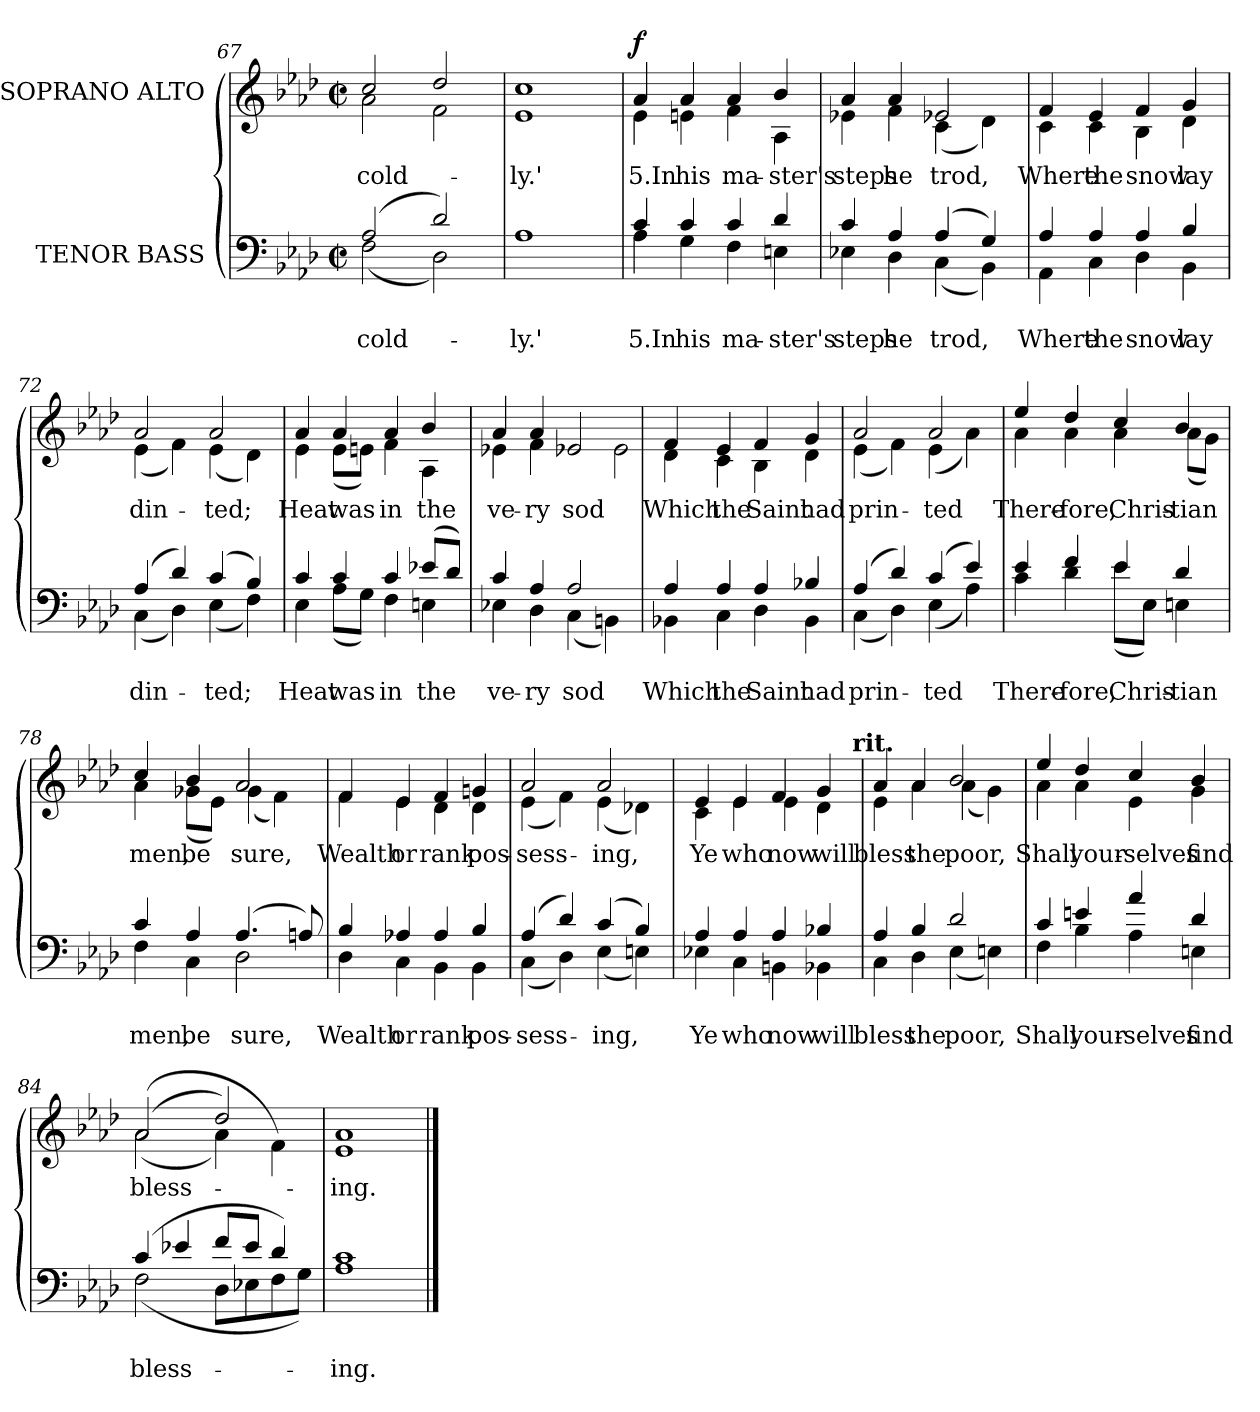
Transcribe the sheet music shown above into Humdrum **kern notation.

**kern	**text	**text	**kern	**text	**dynam
*part2	*part2	*part2	*part1	*part1	*part1
*staff2	*staff2	*staff2	*staff1	*staff1	*staff1
*I"TENOR BASS	*	*	*I"SOPRANO ALTO	*	*
*clefF4	*	*	*clefG2	*	*
*k[b-e-a-d-]	*	*	*k[b-e-a-d-]	*	*
*A-:	*	*	*A-:	*	*
*M2/2	*	*	*M2/2	*	*
*met(c|)	*	*	*met(c|)	*	*
=67	=67	=67	=67	=67	=67
!	!	!LO:LY:a	!	!LO:LY:b	!
*^	*	*	*^	*	*
(2A-/	(<2F\	.	cold-	2cc/	2a-\	cold-	.
2d-/)	2D-\)	.	.	2dd-/	2f\	.	.
=68	=68	=68	=68	=68	=68	=68	=68
!	!	!	!LO:LY:a	!	!	!LO:LY:b	!
*v	*v	*	*	*	*	*	*
1A-	.	-ly.'	1cc	1e-	-ly.'	.
!!LO:LB:g=z	!!
=69	=69	=69	=69	=69	=69	=69
!	!	!LO:LY:a:rj	!	!	!LO:LY:b:rj	!LO:DY:b
*^	*	*	*	*	*	*
4c/	4A-\	.	5.In	4a-/	4e-\	5.In	f
!	!	!	!LO:LY:a	!	!	!LO:LY:b	!
4c/	4G\	.	his	4a-/	4en\	his	.
!	!	!	!LO:LY:a	!	!	!LO:LY:b	!
4c/	4F\	.	ma-	4a-/	4f\	ma-	.
!	!	!	!LO:LY:a	!	!	!LO:LY:b	!
4d-/	4En\	.	-ster's	4b-/	4A-\	-ster's	.
=70	=70	=70	=70	=70	=70	=70	=70
!	!	!	!LO:LY:a	!	!	!LO:LY:b	!
4c/	4E-X\	.	steps	4a-/	4e-X\	steps	.
!	!	!	!LO:LY:a	!	!	!LO:LY:b	!
4A-/	4D-\	.	he	4a-/	4f\	he	.
!	!	!	!LO:LY:a	!	!	!LO:LY:b	!
(4A-/	(<4C\	.	trod,	2e-X/	(<4c\	trod,	.
4G/)	4BB-\)	.	.	.	4d-\)	.	.
=71	=71	=71	=71	=71	=71	=71	=71
!	!	!	!LO:LY:a	!	!	!LO:LY:b	!
4A-/	4AA-\	.	Where	4f/	4c\	Where	.
!	!	!	!LO:LY:a	!	!	!LO:LY:b	!
4A-/	4C\	.	the	4e-/	4c\	the	.
!	!	!	!LO:LY:a	!	!	!LO:LY:b	!
4A-/	4D-\	.	snow	4f/	4B-\	snow	.
!	!	!	!LO:LY:a	!	!	!LO:LY:b	!
4B-/	4BB-\	.	lay	4g/	4d-\	lay	.
=72	=72	=72	=72	=72	=72	=72	=72
!	!	!	!LO:LY:a	!	!	!LO:LY:b	!
(4A-/	(<4C\	.	din-	2a-/	(<4e-\	din-	.
4d-/)	4D-\)	.	.	.	4f\)	.	.
!	!	!	!LO:LY:a	!	!	!LO:LY:b	!
(4c/	(<4E-\	.	-ted;	2a-/	(<4e-\	-ted;	.
4B-/)	4F\)	.	.	.	4d-\)	.	.
!!LO:PB:g=z	!!
=73	=73	=73	=73	=73	=73	=73	=73
!	!	!	!LO:LY:a	!	!	!LO:LY:b	!
4c/	4E-\	.	Heat	4a-/	4e-\	Heat	.
!	!	!	!LO:LY:a	!	!	!LO:LY:b	!
4c/	(<8A-\L	.	was	4a-/	(<8e-\L	was	.
.	8G\J)	.	.	.	8en\J)	.	.
!	!	!	!LO:LY:a	!	!	!LO:LY:b	!
4c/	4F\	.	in	4a-/	4f\	in	.
!	!	!	!LO:LY:a	!	!	!LO:LY:b	!
(>8e-X/L	4En\	.	the	4b-/	4A-\	the	.
8d-/J)	.	.	.	.	.	.	.
=74	=74	=74	=74	=74	=74	=74	=74
!	!	!	!LO:LY:a	!	!	!LO:LY:b	!
4c/	4E-X\	.	ve-	4a-/	4e-X\	ve-	.
!	!	!	!LO:LY:a	!	!	!LO:LY:b	!
4A-/	4D-\	.	-ry	4a-/	4f\	-ry	.
!	!	!	!LO:LY:a	!	!	!LO:LY:b	!
2A-/	(<4C\	.	sod	2e-X/	2e-\	sod	.
.	4BBn\)	.	.	.	.	.	.
=75	=75	=75	=75	=75	=75	=75	=75
!	!	!	!LO:LY:a	!	!	!LO:LY:b	!
4A-/	4BB-X\	.	Which	4f/	4d-\	Which	.
!	!	!	!LO:LY:a	!	!	!LO:LY:b	!
4A-/	4C\	.	the	4e-/	4c\	the	.
!	!	!	!LO:LY:a	!	!	!LO:LY:b	!
4A-/	4D-\	.	Saint	4f/	4B-\	Saint	.
!	!	!	!LO:LY:a	!	!	!LO:LY:b	!
4B-X/	4BB-\	.	had	4g/	4d-\	had	.
=76	=76	=76	=76	=76	=76	=76	=76
!	!	!	!LO:LY:a	!	!	!LO:LY:b	!
(4A-/	(<4C\	.	prin-	2a-/	(<4e-\	prin-	.
4d-/)	4D-\)	.	.	.	4f\)	.	.
!	!	!	!LO:LY:a	!	!	!LO:LY:b	!
(4c/	(<4E-\	.	-ted	2a-/	(<4e-\	-ted	.
4e-/)	4A-\)	.	.	.	4a-\)	.	.
!!LO:LB:g=z	!!
=77	=77	=77	=77	=77	=77	=77	=77
!	!	!	!LO:LY:a	!	!	!LO:LY:b	!
4e-/	4c\	.	There-	4ee-/	4a-\	There-	.
!	!	!	!LO:LY:a	!	!	!LO:LY:b	!
4f/	4d-\	.	-fore,	4dd-/	4a-\	-fore,	.
!	!	!	!LO:LY:a	!	!	!LO:LY:b	!
4e-/	(<8e-\L	.	Chris-	4cc/	4a-\	Chris-	.
.	8E-\J)	.	.	.	.	.	.
!	!	!	!LO:LY:a	!	!	!LO:LY:b	!
4d-/	4En\	.	-tian	4b-/	(<8a-\L	-tian	.
.	.	.	.	.	8g\J)	.	.
=78	=78	=78	=78	=78	=78	=78	=78
!	!	!	!LO:LY:a	!	!	!LO:LY:b	!
4c/	4F\	.	men,	4cc/	4a-\	men,	.
!	!	!	!LO:LY:a	!	!	!LO:LY:b	!
4A-/	4C\	.	be	4b-/	(<8g-X\L	be	.
.	.	.	.	.	8e-\J)	.	.
!	!	!	!LO:LY:a	!	!	!LO:LY:b	!
(4.A-/	2D-\	.	sure,	2a-/	(<4g-\	sure,	.
.	.	.	.	.	4f\)	.	.
8An/)	.	.	.	.	.	.	.
=79	=79	=79	=79	=79	=79	=79	=79
!	!	!	!LO:LY:a	!	!	!LO:LY:b	!
4B-/	4D-\	.	Wealth	4f/	4f\	Wealth	.
!	!	!	!LO:LY:a	!	!	!LO:LY:b	!
4A-X/	4C\	.	or	4e-/	4e-\	or	.
!	!	!	!LO:LY:a	!	!	!LO:LY:b	!
4A-/	4BB-\	.	rank	4f/	4d-\	rank	.
!	!	!	!LO:LY:a	!	!	!LO:LY:b	!
4B-/	4BB-\	.	pos-	4gn/	4d-\	pos-	.
=80	=80	=80	=80	=80	=80	=80	=80
!	!	!	!LO:LY:a	!	!	!LO:LY:b	!
(4A-/	(<4C\	.	-sess-	2a-/	(<4e-\	-sess-	.
4d-/)	4D-\)	.	.	.	4f\)	.	.
!	!	!	!LO:LY:a	!	!	!LO:LY:b	!
(4c/	(<4E-\	.	-ing,	2a-/	(<4e-\	-ing,	.
4B-/)	4En\)	.	.	.	4d-X\)	.	.
!!LO:LB:g=z
=81	=81	=81	=81	=81	=81	=81	=81
!	!	!	!LO:LY:a	!	!	!LO:LY:b	!
*	*	*	*	*	*^	*	*
4A-/	4E-X\	.	Ye	4e-/	4c\	2ryy	Ye	.
!	!	!	!LO:LY:a	!	!	!	!LO:LY:b	!
4A-/	4C\	.	who	4e-/	4e-\	.	who	.
!	!	!	!LO:LY:a	!	!	!	!LO:LY:b	!
4A-/	4BBn\	.	now	4f/	4e-\	4...ryy	now	.
!	!	!	!LO:LY:a	!	!	!	!LO:LY:b	!
4B-X/	4BB-X\	.	will	4g/	4d-\	.	will	.
!	!	!	!	!	!	!LO:TX:a:B:t=rit.	!	!
.	.	.	.	.	.	32ryy	.	.
=82	=82	=82	=82	=82	=82	=82	=82	=82
!	!	!	!LO:LY:a	!	!	!	!LO:LY:b	!
*	*	*	*	*	*v	*v	*	*
4A-/	4C\	.	bless	4a-/	4e-\	bless	.
!	!	!	!LO:LY:a	!	!	!LO:LY:b	!
4B-/	4D-\	.	the	4a-/	4a-\	the	.
!	!	!	!LO:LY:a	!	!	!LO:LY:b	!
2d-/	(<4E-\	.	poor,	2b-/	(<4a-\	poor,	.
.	4En\)	.	.	.	4g\)	.	.
=83	=83	=83	=83	=83	=83	=83	=83
!	!	!	!LO:LY:a	!	!	!LO:LY:b	!
4c/	4F\	.	Shall	4ee-/	4a-\	Shall	.
!	!	!	!LO:LY:a	!	!	!LO:LY:b	!
4en/	4B-\	.	your-	4dd-/	4a-\	your-	.
!	!	!	!LO:LY:a:rj	!	!	!LO:LY:b:rj	!
4a-/	4A-\	.	-selves	4cc/	4e-\	-selves	.
!	!	!	!LO:LY:a	!	!	!LO:LY:b	!
4d-/	4En\	.	find	4b-/	4g\	find	.
=84	=84	=84	=84	=84	=84	=84	=84
!	!	!	!LO:LY:a	!	!	!LO:LY:b	!
(>4c/	(<2F\	.	bless-	((<2a-/	(<2a-\	bless-	.
4e-X/	.	.	.	.	.	.	.
8f/L	8D-\L	.	.	2dd-/)	4a-\)	.	.
8e-/J	8E-X\	.	.	.	.	.	.
4d-/)	8F\	.	.	.	4f\)	.	.
.	8G\J)	.	.	.	.	.	.
*	*	*	*	*v	*v	*	*
=85	=85	=85	=85	=85	=85	=85
!	!	!	!LO:LY:a	!	!LO:LY:b	!
*v	*v	*	*	*	*	*
1A- 1c	.	-ing.	1e- 1a-	-ing.	.
==	==	==	==	==	==
*-	*-	*-	*-	*-	*-
